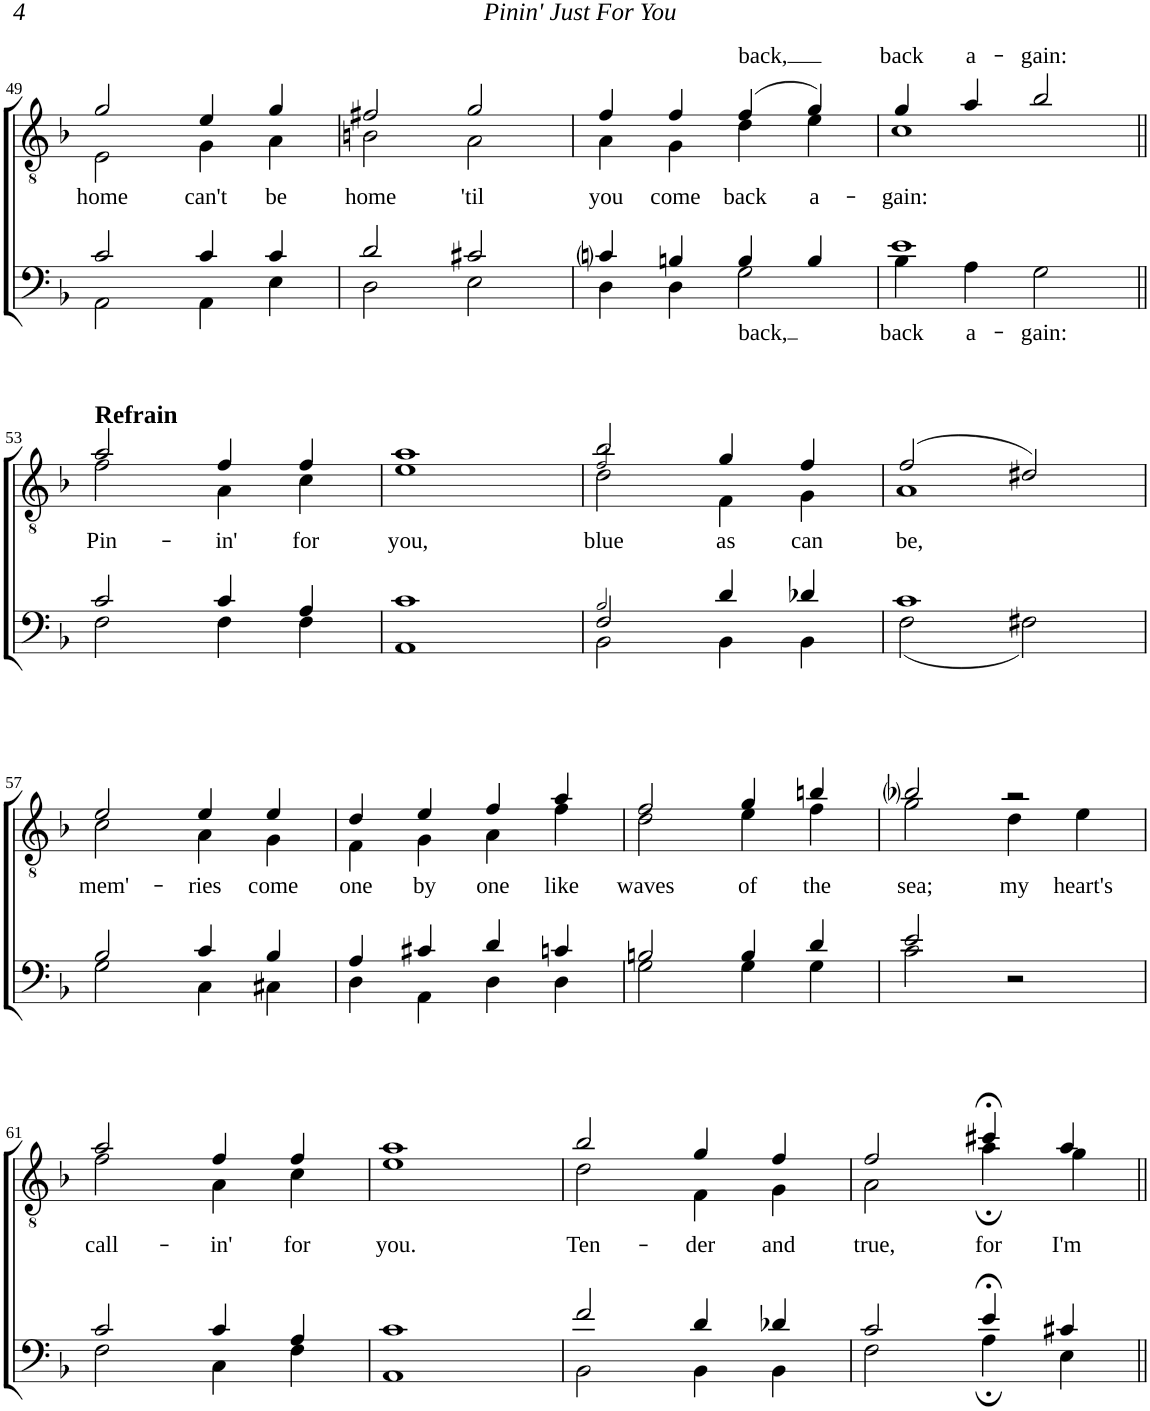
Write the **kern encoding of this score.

**kern	**text	**kern	**text
*part2	*part2	*part1	*part1
*staff2	*staff2	*staff1	*staff1
*I"Bari Bass	*	*I"Tenor Lead	*
!!LO:PB:g=z
*clefF4	*	*clefGv2	*
*k[b-]	*	*k[b-]	*
*M4/4	*	*M4/4	*
=49	=49	=49	=49
*^	*	*^	*
!	!	!	!	!	!LO:LY:b
2c/	2AA\	.	2g/	2E\	home
!	!	!	!	!	!LO:LY:b
4c/	4AA\	.	4e/	4G\	can't
!	!	!	!	!	!LO:LY:b
4c/	4E\	.	4g/	4A\	be
=50	=50	=50	=50	=50	=50
!	!	!	!	!	!LO:LY:b
2d/	2D\	.	2f#X/	2Bn\	home
!	!	!	!	!	!LO:LY:b
2c#X/	2E\	.	2g/	2A\	'til
=51	=51	=51	=51	=51	=51
!	!	!	!	!	!LO:LY:b
4cni/	4D\	.	4f/	4A\	you
!	!	!	!	!	!LO:LY:b
4Bn/	4D\	.	4f/	4G\	come
!	!	!LO:LY:b	!	!	!LO:LY:a
!	!	!	!	!	!LO:LY:b
4B/	2G\	back,	(4f/	4d\	back
!	!	!	!	!	!LO:LY:b
4B/	.	.	4g/)	4e\	a-
=52	=52	=52	=52	=52	=52
!	!	!LO:LY:b	!	!	!LO:LY:a
!	!	!	!	!	!LO:LY:b
1e	4B-\	back	4g/	1c	-gain:
!	!	!LO:LY:b	!	!	!LO:LY:a
.	4A\	a-	4a/	.	a-
!	!	!LO:LY:b	!	!	!LO:LY:a
.	2G\	-gain:	2b-/	.	-gain:
!!LO:LB:g=z	!!
=53||	=53||	=53||	=53||	=53||	=53||
!	!	!	!LO:TX:a:B:t=Refrain	!	!
!	!	!	!	!	!LO:LY:b
2c/	2F\	.	2a/	2f\	Pin-
!	!	!	!	!	!LO:LY:b
4c/	4F\	.	4f/	4A\	-in'
!	!	!	!	!	!LO:LY:b
4A/	4F\	.	4f/	4c\	for
=54	=54	=54	=54	=54	=54
!	!	!	!	!	!LO:LY:b
1c	1AA	.	1a	1e	you,
=55	=55	=55	=55	=55	=55
*	*^	*	*	*	*
!	!	!	!	!	!	!LO:LY:b
*	*	*	*	*	*^	*
2F/	2BB-\	2B-/	.	2b-/	2d\	2f/	blue
!	!	!	!	!	!	!	!LO:LY:b
4d/	4BB-\	2ryy	.	4g/	4F\	2ryy	as
!	!	!	!	!	!	!	!LO:LY:b
4d-X/	4BB-\	.	.	4f/	4G\	.	can
*	*v	*v	*	*	*	*	*
*	*	*	*	*v	*v	*
=56	=56	=56	=56	=56	=56
!	!	!	!	!	!LO:LY:b
1c	(2F\	.	(2f/	1A	be,
.	2F#X\)	.	2d#X/)	.	.
!!LO:LB:g=z	!!
=57	=57	=57	=57	=57	=57
!	!	!	!	!	!LO:LY:b
2B-/	2G\	.	2e/	2c\	mem'-
!	!	!	!	!	!LO:LY:b
4c/	4C\	.	4e/	4A\	-ries
!	!	!	!	!	!LO:LY:b
4B-/	4C#X\	.	4e/	4G\	come
=58	=58	=58	=58	=58	=58
!	!	!	!	!	!LO:LY:b
4A/	4D\	.	4d/	4F\	one
!	!	!	!	!	!LO:LY:b
4c#X/	4AA\	.	4e/	4G\	by
!	!	!	!	!	!LO:LY:b
4d/	4D\	.	4f/	4A\	one
!	!	!	!	!	!LO:LY:b
4cn/	4D\	.	4a/	4f\	like
=59	=59	=59	=59	=59	=59
!	!	!	!	!	!LO:LY:b
2Bn/	2G\	.	2f/	2d\	waves
!	!	!	!	!	!LO:LY:b
4B/	4G\	.	4g/	4e\	of
!	!	!	!	!	!LO:LY:b
4d/	4G\	.	4bn/	4f\	the
=60	=60	=60	=60	=60	=60
!	!	!	!	!	!LO:LY:b
2e/	2c\	.	2b-i/	2g\	sea;
!	!	!	!	!	!LO:LY:b
2r	2ryy	.	2r	4d\	my
!	!	!	!	!	!LO:LY:b
.	.	.	.	4e\	heart's
!!LO:LB:g=z	!!
=61	=61	=61	=61	=61	=61
!	!	!	!	!	!LO:LY:b
2c/	2F\	.	2a/	2f\	call-
!	!	!	!	!	!LO:LY:b
4c/	4C\	.	4f/	4A\	-in'
!	!	!	!	!	!LO:LY:b
4A/	4F\	.	4f/	4c\	for
=62	=62	=62	=62	=62	=62
!	!	!	!	!	!LO:LY:b
1c	1AA	.	1a	1e	you.
=63	=63	=63	=63	=63	=63
!	!	!	!	!	!LO:LY:b
2f/	2BB-\	.	2b-/	2d\	Ten-
!	!	!	!	!	!LO:LY:b
4d/	4BB-\	.	4g/	4F\	-der
!	!	!	!	!	!LO:LY:b
4d-X/	4BB-\	.	4f/	4G\	and
=64	=64	=64	=64	=64	=64
!	!	!	!	!	!LO:LY:b
2c/	2F\	.	2f/	2A\	true,
!	!	!	!	!	!LO:LY:b
4e;</	4A;\	.	4cc#X;</	4a;\	for
!	!	!	!	!	!LO:LY:b
4c#X/	4E\	.	4a/	4g\	I'm
*v	*v	*	*	*	*
*	*	*v	*v	*
=||	=||	=||	=||
*-	*-	*-	*-
